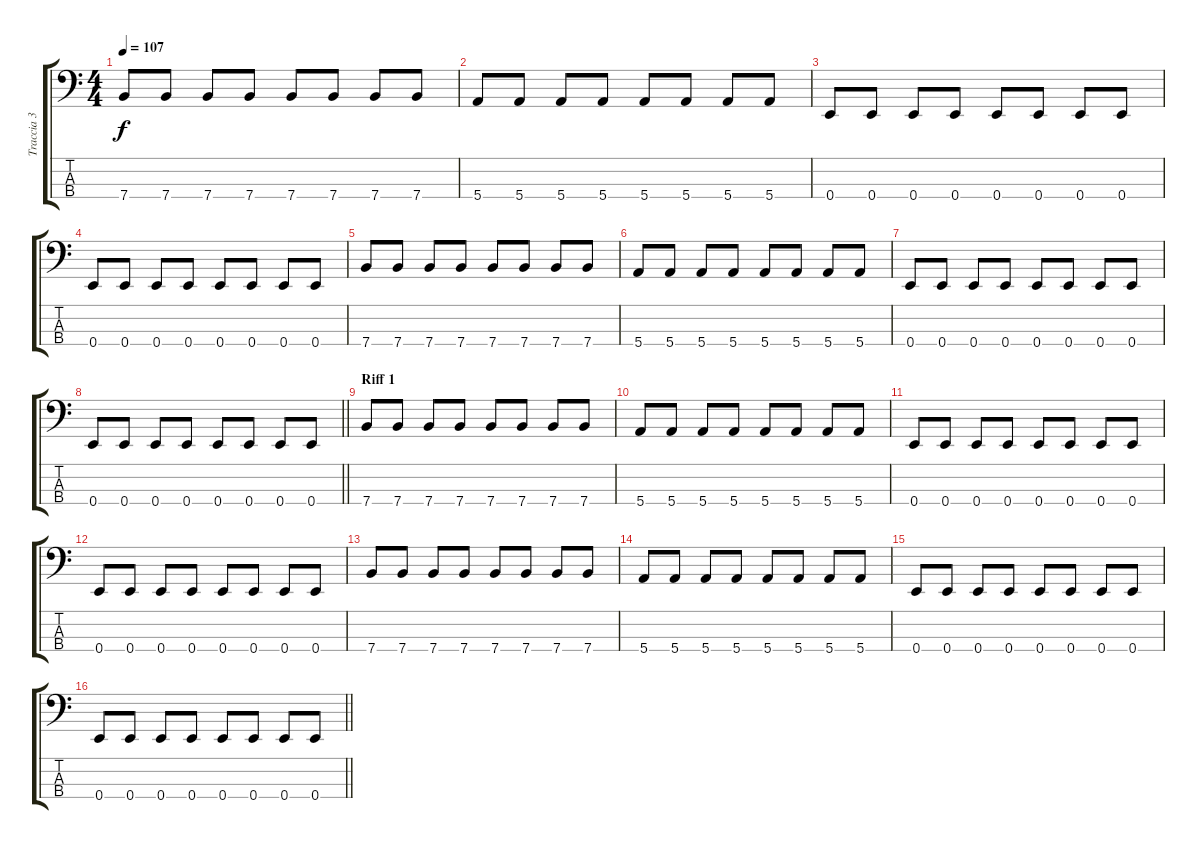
\track ("Traccia 3" "Traccia 3") {instrument electricbassfinger}
\staff {score tabs}
\tuning (G2 D2 A1 E1) {hide}
\ts (4 4)
\tempo 107
\clef f4
\ks c
7.4.8{dy f} 7.4.8 7.4.8 7.4.8 7.4.8 7.4.8 7.4.8 7.4.8 |
5.4.8 5.4.8 5.4.8 5.4.8 5.4.8 5.4.8 5.4.8 5.4.8 |
0.4.8 0.4.8 0.4.8 0.4.8 0.4.8 0.4.8 0.4.8 0.4.8 |
0.4.8 0.4.8 0.4.8 0.4.8 0.4.8 0.4.8 0.4.8 0.4.8 |
7.4.8 7.4.8 7.4.8 7.4.8 7.4.8 7.4.8 7.4.8 7.4.8 |
5.4.8 5.4.8 5.4.8 5.4.8 5.4.8 5.4.8 5.4.8 5.4.8 |
0.4.8 0.4.8 0.4.8 0.4.8 0.4.8 0.4.8 0.4.8 0.4.8 |
\barLineRight lightlight
0.4.8 0.4.8 0.4.8 0.4.8 0.4.8 0.4.8 0.4.8 0.4.8 |
\section ("" "Riff 1")
7.4.8 7.4.8 7.4.8 7.4.8 7.4.8 7.4.8 7.4.8 7.4.8 |
5.4.8 5.4.8 5.4.8 5.4.8 5.4.8 5.4.8 5.4.8 5.4.8 |
0.4.8 0.4.8 0.4.8 0.4.8 0.4.8 0.4.8 0.4.8 0.4.8 |
0.4.8 0.4.8 0.4.8 0.4.8 0.4.8 0.4.8 0.4.8 0.4.8 |
7.4.8 7.4.8 7.4.8 7.4.8 7.4.8 7.4.8 7.4.8 7.4.8 |
5.4.8 5.4.8 5.4.8 5.4.8 5.4.8 5.4.8 5.4.8 5.4.8 |
0.4.8 0.4.8 0.4.8 0.4.8 0.4.8 0.4.8 0.4.8 0.4.8 |
\barLineRight lightlight
0.4.8 0.4.8 0.4.8 0.4.8 0.4.8 0.4.8 0.4.8 0.4.8
